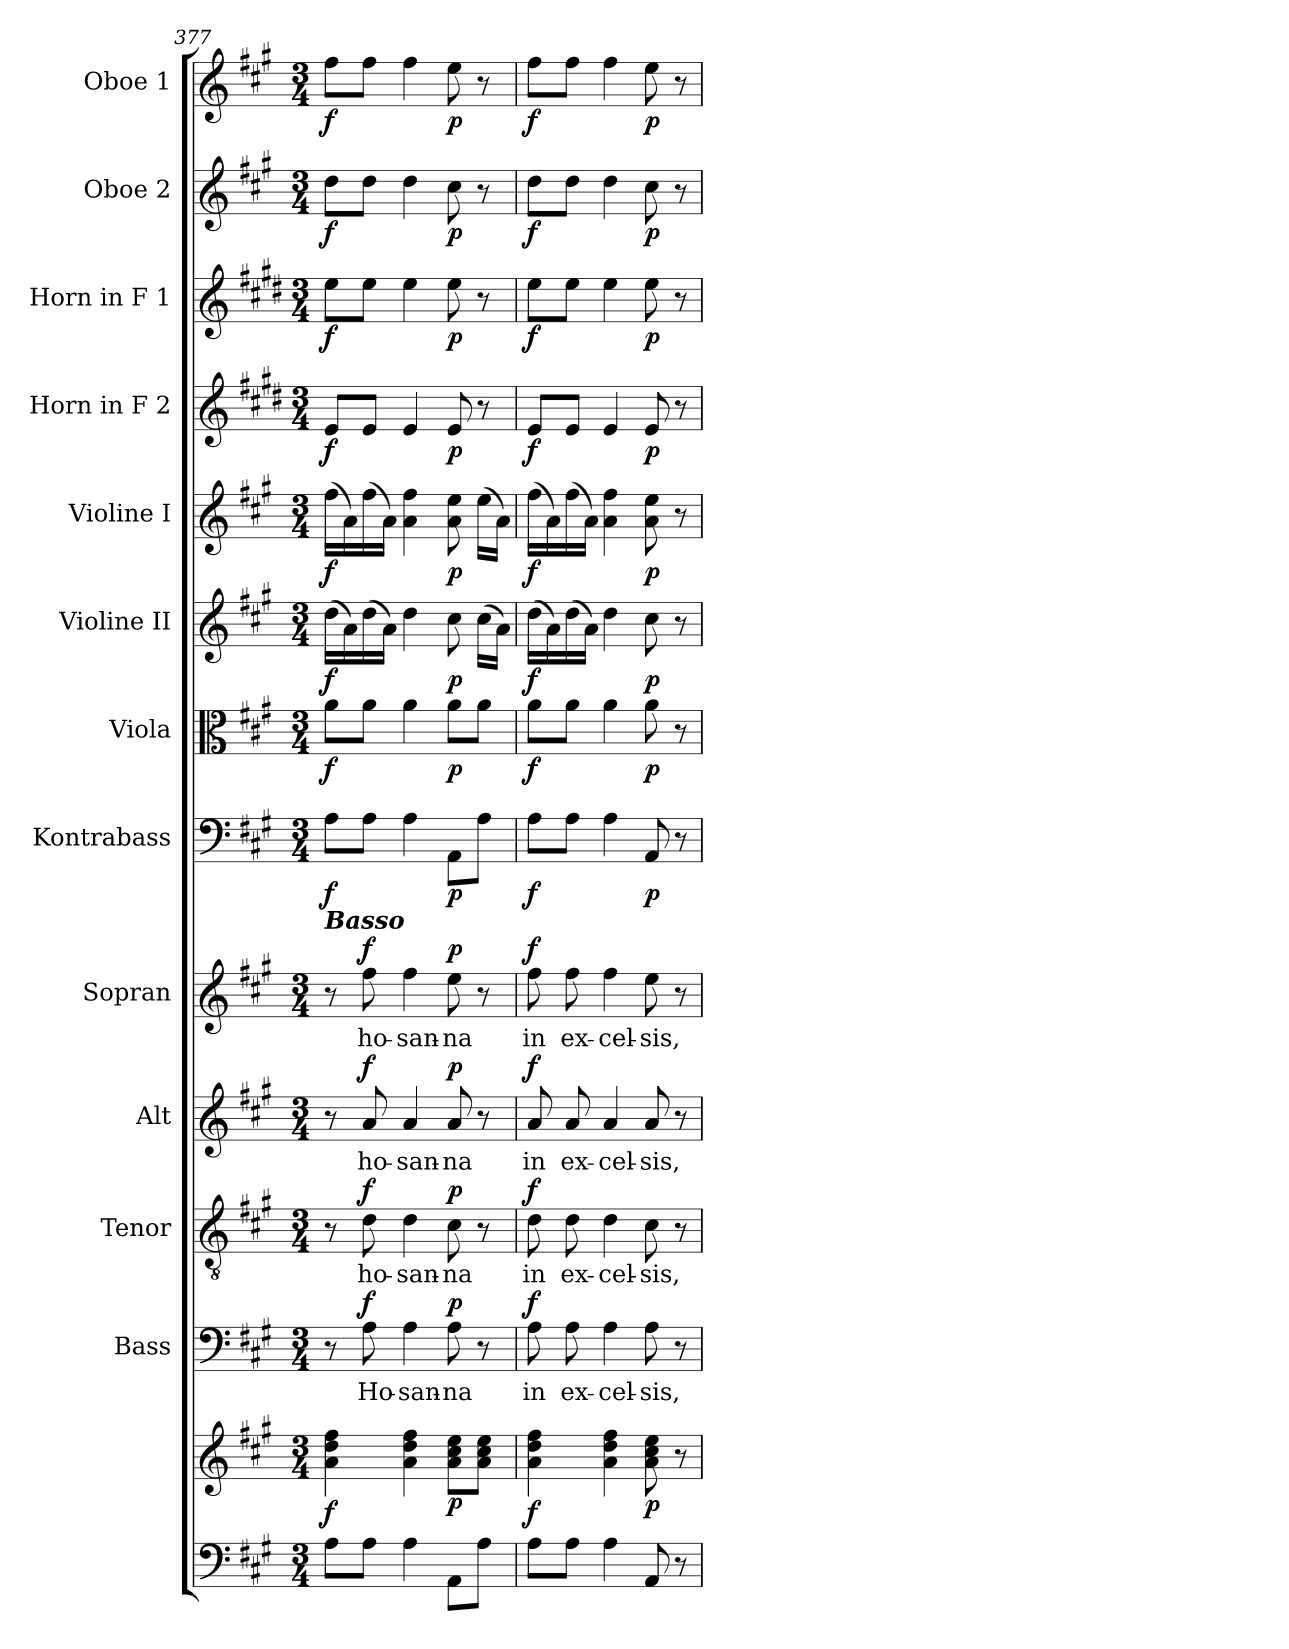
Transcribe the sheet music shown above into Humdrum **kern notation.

**kern	**kern	**dynam	**kern	**text	**dynam	**kern	**text	**dynam	**kern	**text	**dynam	**kern	**text	**dynam	**kern	**dynam	**kern	**dynam	**kern	**dynam	**kern	**dynam	**kern	**dynam	**kern	**dynam	**kern	**dynam	**kern	**dynam
*part13	*part13	*part13	*part12	*part12	*part12	*part11	*part11	*part11	*part10	*part10	*part10	*part9	*part9	*part9	*part8	*part8	*part7	*part7	*part6	*part6	*part5	*part5	*part4	*part4	*part3	*part3	*part2	*part2	*part1	*part1
*staff14	*staff13	*staff13/14	*staff12	*staff12	*staff12	*staff11	*staff11	*staff11	*staff10	*staff10	*staff10	*staff9	*staff9	*staff9	*staff8	*staff8	*staff7	*staff7	*staff6	*staff6	*staff5	*staff5	*staff4	*staff4	*staff3	*staff3	*staff2	*staff2	*staff1	*staff1
*	*	*	*I"Bass	*	*	*I"Tenor	*	*	*I"Alt	*	*	*I"Sopran	*	*	*I"Kontrabass	*	*I"Viola	*	*I"Violine II	*	*I"Violine I	*	*I"Horn in F 2	*	*I"Horn in F 1	*	*I"Oboe 2	*	*I"Oboe 1	*
*	*	*	*I'B.	*	*	*I'T.	*	*	*I'A.	*	*	*I'S.	*	*	*I'Kb.	*	*I'Vla.	*	*I'Vl. II	*	*I'Vl. I	*	*	*	*	*	*I'Ob.. 2	*	*I'Ob. 1	*
*clefF4	*clefG2	*	*clefF4	*	*	*clefGv2	*	*	*clefG2	*	*	*clefG2	*	*	*clefF4	*	*clefC3	*	*clefG2	*	*clefG2	*	*clefG2	*	*clefG2	*	*clefG2	*	*clefG2	*
*	*	*	*	*	*	*	*	*	*	*	*	*	*	*	*ITrd7c12	*	*	*	*	*	*	*	*ITrd4c7	*	*ITrd4c7	*	*	*	*	*
*k[f#c#g#]	*k[f#c#g#]	*	*k[f#c#g#]	*	*	*k[f#c#g#]	*	*	*k[f#c#g#]	*	*	*k[f#c#g#]	*	*	*k[f#c#g#]	*	*k[f#c#g#]	*	*k[f#c#g#]	*	*k[f#c#g#]	*	*k[f#c#g#]	*	*k[f#c#g#]	*	*k[f#c#g#]	*	*k[f#c#g#]	*
*A:	*A:	*	*A:	*	*	*A:	*	*	*A:	*	*	*A:	*	*	*A:	*	*A:	*	*A:	*	*A:	*	*A:	*	*A:	*	*A:	*	*A:	*
*M3/4	*M3/4	*	*M3/4	*	*	*M3/4	*	*	*M3/4	*	*	*M3/4	*	*	*M3/4	*	*M3/4	*	*M3/4	*	*M3/4	*	*M3/4	*	*M3/4	*	*M3/4	*	*M3/4	*
=377	=377	=377	=377	=377	=377	=377	=377	=377	=377	=377	=377	=377	=377	=377	=377	=377	=377	=377	=377	=377	=377	=377	=377	=377	=377	=377	=377	=377	=377	=377
!	!	!	!	!	!	!	!	!	!	!	!	!	!	!	!LO:TX:b:Bi:t=Basso	!	!	!	!	!	!	!	!	!	!	!	!	!	!	!
!	!	!LO:DY:b	!	!	!	!	!	!	!	!	!	!	!	!	!	!LO:DY:b	!	!LO:DY:b	!	!LO:DY:b	!	!LO:DY:b	!	!LO:DY:b	!	!LO:DY:b	!	!LO:DY:b	!	!LO:DY:b
8A\L	4a\ 4dd\ 4ff#\	f	8r	.	.	8r	.	.	8r	.	.	8r	.	.	8AA\L	f	8a\L	f	(>16dd\LL	f	(>16ff#\LL	f	8A/L	f	8a\L	f	8dd\L	f	8ff#\L	f
.	.	.	.	.	.	.	.	.	.	.	.	.	.	.	.	.	.	.	16a\)	.	16a\)	.	.	.	.	.	.	.	.	.
!	!	!	!	!LO:LY:b	!LO:DY:a	!	!LO:LY:b	!LO:DY:a	!	!LO:LY:b	!LO:DY:a	!	!LO:LY:b	!LO:DY:a	!	!	!	!	!	!	!	!	!	!	!	!	!	!	!	!
8A\J	.	.	8A\	Ho-	f	8d\	ho-	f	8a/	ho-	f	8ff#\	ho-	f	8AA\J	.	8a\J	.	(>16dd\	.	(>16ff#\	.	8A/J	.	8a\J	.	8dd\J	.	8ff#\J	.
.	.	.	.	.	.	.	.	.	.	.	.	.	.	.	.	.	.	.	16a\JJ)	.	16a\JJ)	.	.	.	.	.	.	.	.	.
!	!	!	!	!LO:LY:b	!	!	!LO:LY:b	!	!	!LO:LY:b	!	!	!LO:LY:b	!	!	!	!	!	!	!	!	!	!	!	!	!	!	!	!	!
4A\	4a\ 4dd\ 4ff#\	.	4A\	-san-	.	4d\	-san-	.	4a/	-san-	.	4ff#\	-san-	.	4AA\	.	4a\	.	4dd\	.	4a\ 4ff#\	.	4A/	.	4a\	.	4dd\	.	4ff#\	.
!	!	!LO:DY:b	!	!LO:LY:b	!LO:DY:a	!	!LO:LY:b	!LO:DY:a	!	!LO:LY:b	!LO:DY:a	!	!LO:LY:b	!LO:DY:a	!	!LO:DY:b	!	!LO:DY:b	!	!LO:DY:b	!	!LO:DY:b	!	!LO:DY:b	!	!LO:DY:b	!	!LO:DY:b	!	!LO:DY:b
8AA\L	8a\ 8cc#\ 8ee\L	p	8A\	-na	p	8c#\	-na	p	8a/	-na	p	8ee\	-na	p	8AAA\L	p	8a\L	p	8cc#\	p	8a\ 8ee\	p	8A/	p	8a\	p	8cc#\	p	8ee\	p
8A\J	8a\ 8cc#\ 8ee\J	.	8r	.	.	8r	.	.	8r	.	.	8r	.	.	8AA\J	.	8a\J	.	(>16cc#\LL	.	(>16ee\LL	.	8r	.	8r	.	8r	.	8r	.
.	.	.	.	.	.	.	.	.	.	.	.	.	.	.	.	.	.	.	16a\JJ)	.	16a\JJ)	.	.	.	.	.	.	.	.	.
=378	=378	=378	=378	=378	=378	=378	=378	=378	=378	=378	=378	=378	=378	=378	=378	=378	=378	=378	=378	=378	=378	=378	=378	=378	=378	=378	=378	=378	=378	=378
!	!	!LO:DY:b	!	!LO:LY:b	!LO:DY:a	!	!LO:LY:b	!LO:DY:a	!	!LO:LY:b	!LO:DY:a	!	!LO:LY:b	!LO:DY:a	!	!LO:DY:b	!	!LO:DY:b	!	!LO:DY:b	!	!LO:DY:b	!	!LO:DY:b	!	!LO:DY:b	!	!LO:DY:b	!	!LO:DY:b
8A\L	4a\ 4dd\ 4ff#\	f	8A\	in	f	8d\	in	f	8a/	in	f	8ff#\	in	f	8AA\L	f	8a\L	f	(>16dd\LL	f	(>16ff#\LL	f	8A/L	f	8a\L	f	8dd\L	f	8ff#\L	f
.	.	.	.	.	.	.	.	.	.	.	.	.	.	.	.	.	.	.	16a\)	.	16a\)	.	.	.	.	.	.	.	.	.
!	!	!	!	!LO:LY:b	!	!	!LO:LY:b	!	!	!LO:LY:b	!	!	!LO:LY:b	!	!	!	!	!	!	!	!	!	!	!	!	!	!	!	!	!
8A\J	.	.	8A\	ex-	.	8d\	ex-	.	8a/	ex-	.	8ff#\	ex-	.	8AA\J	.	8a\J	.	(>16dd\	.	(>16ff#\	.	8A/J	.	8a\J	.	8dd\J	.	8ff#\J	.
.	.	.	.	.	.	.	.	.	.	.	.	.	.	.	.	.	.	.	16a\JJ)	.	16a\JJ)	.	.	.	.	.	.	.	.	.
!	!	!	!	!LO:LY:b	!	!	!LO:LY:b	!	!	!LO:LY:b	!	!	!LO:LY:b	!	!	!	!	!	!	!	!	!	!	!	!	!	!	!	!	!
4A\	4a\ 4dd\ 4ff#\	.	4A\	-cel-	.	4d\	-cel-	.	4a/	-cel-	.	4ff#\	-cel-	.	4AA\	.	4a\	.	4dd\	.	4a\ 4ff#\	.	4A/	.	4a\	.	4dd\	.	4ff#\	.
!	!	!LO:DY:b	!	!LO:LY:b	!	!	!LO:LY:b	!	!	!LO:LY:b	!	!	!LO:LY:b	!	!	!LO:DY:b	!	!LO:DY:b	!	!LO:DY:b	!	!LO:DY:b	!	!LO:DY:b	!	!LO:DY:b	!	!LO:DY:b	!	!LO:DY:b
8AA/	8a\ 8cc#\ 8ee\	p	8A\	-sis,	.	8c#\	-sis,	.	8a/	-sis,	.	8ee\	-sis,	.	8AAA/	p	8a\	p	8cc#\	p	8a\ 8ee\	p	8A/	p	8a\	p	8cc#\	p	8ee\	p
8r	8r	.	8r	.	.	8r	.	.	8r	.	.	8r	.	.	8r	.	8r	.	8r	.	8r	.	8r	.	8r	.	8r	.	8r	.
=	=	=	=	=	=	=	=	=	=	=	=	=	=	=	=	=	=	=	=	=	=	=	=	=	=	=	=	=	=	=
*-	*-	*-	*-	*-	*-	*-	*-	*-	*-	*-	*-	*-	*-	*-	*-	*-	*-	*-	*-	*-	*-	*-	*-	*-	*-	*-	*-	*-	*-	*-
